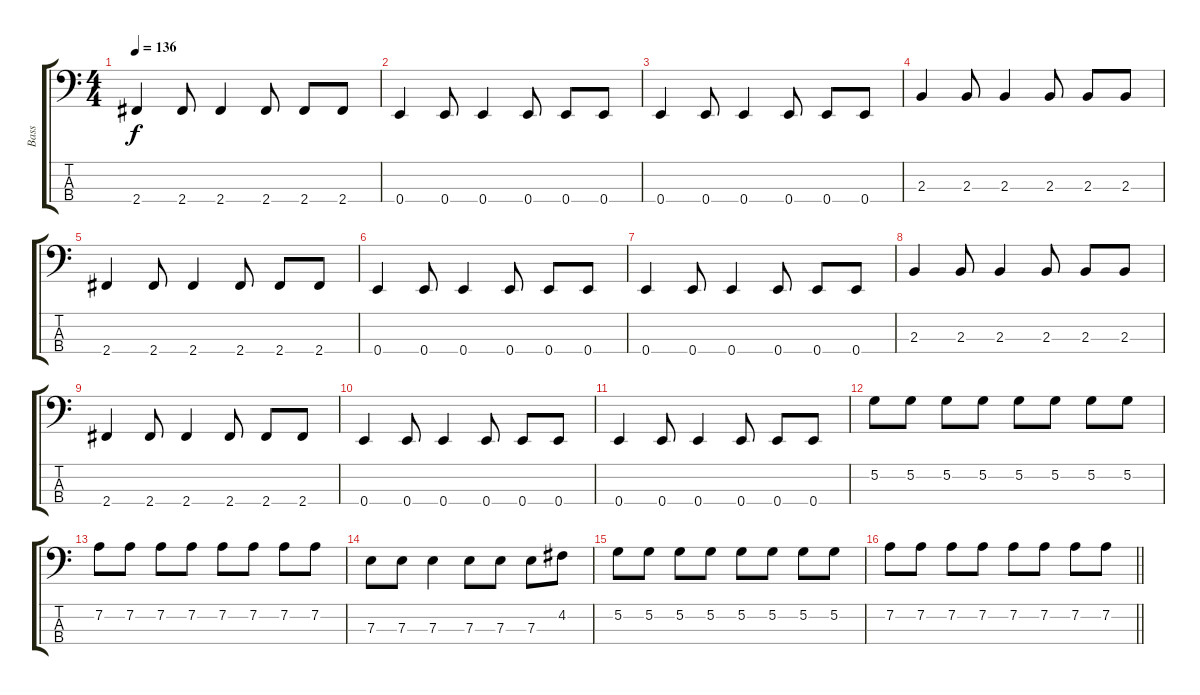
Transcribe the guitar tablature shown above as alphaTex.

\track ("Bass" "Bass") {instrument electricbassfinger}
\staff {score tabs}
\tuning (G2 D2 A1 E1) {hide}
\ts (4 4)
\tempo 136
\clef f4
\ks c
2.4.4{dy f} 2.4.8 2.4.4 2.4.8 2.4.8 2.4.8 |
0.4.4 0.4.8 0.4.4 0.4.8 0.4.8 0.4.8 |
0.4.4 0.4.8 0.4.4 0.4.8 0.4.8 0.4.8 |
2.3.4 2.3.8 2.3.4 2.3.8 2.3.8 2.3.8 |
2.4.4 2.4.8 2.4.4 2.4.8 2.4.8 2.4.8 |
0.4.4 0.4.8 0.4.4 0.4.8 0.4.8 0.4.8 |
0.4.4 0.4.8 0.4.4 0.4.8 0.4.8 0.4.8 |
2.3.4 2.3.8 2.3.4 2.3.8 2.3.8 2.3.8 |
2.4.4 2.4.8 2.4.4 2.4.8 2.4.8 2.4.8 |
0.4.4 0.4.8 0.4.4 0.4.8 0.4.8 0.4.8 |
0.4.4 0.4.8 0.4.4 0.4.8 0.4.8 0.4.8 |
5.2.8 5.2.8 5.2.8 5.2.8 5.2.8 5.2.8 5.2.8 5.2.8 |
7.2.8 7.2.8 7.2.8 7.2.8 7.2.8 7.2.8 7.2.8 7.2.8 |
7.3.8 7.3.8 7.3.4 7.3.8 7.3.8 7.3.8 4.2.8 |
5.2.8 5.2.8 5.2.8 5.2.8 5.2.8 5.2.8 5.2.8 5.2.8 |
\barLineRight lightlight
7.2.8 7.2.8 7.2.8 7.2.8 7.2.8 7.2.8 7.2.8 7.2.8
